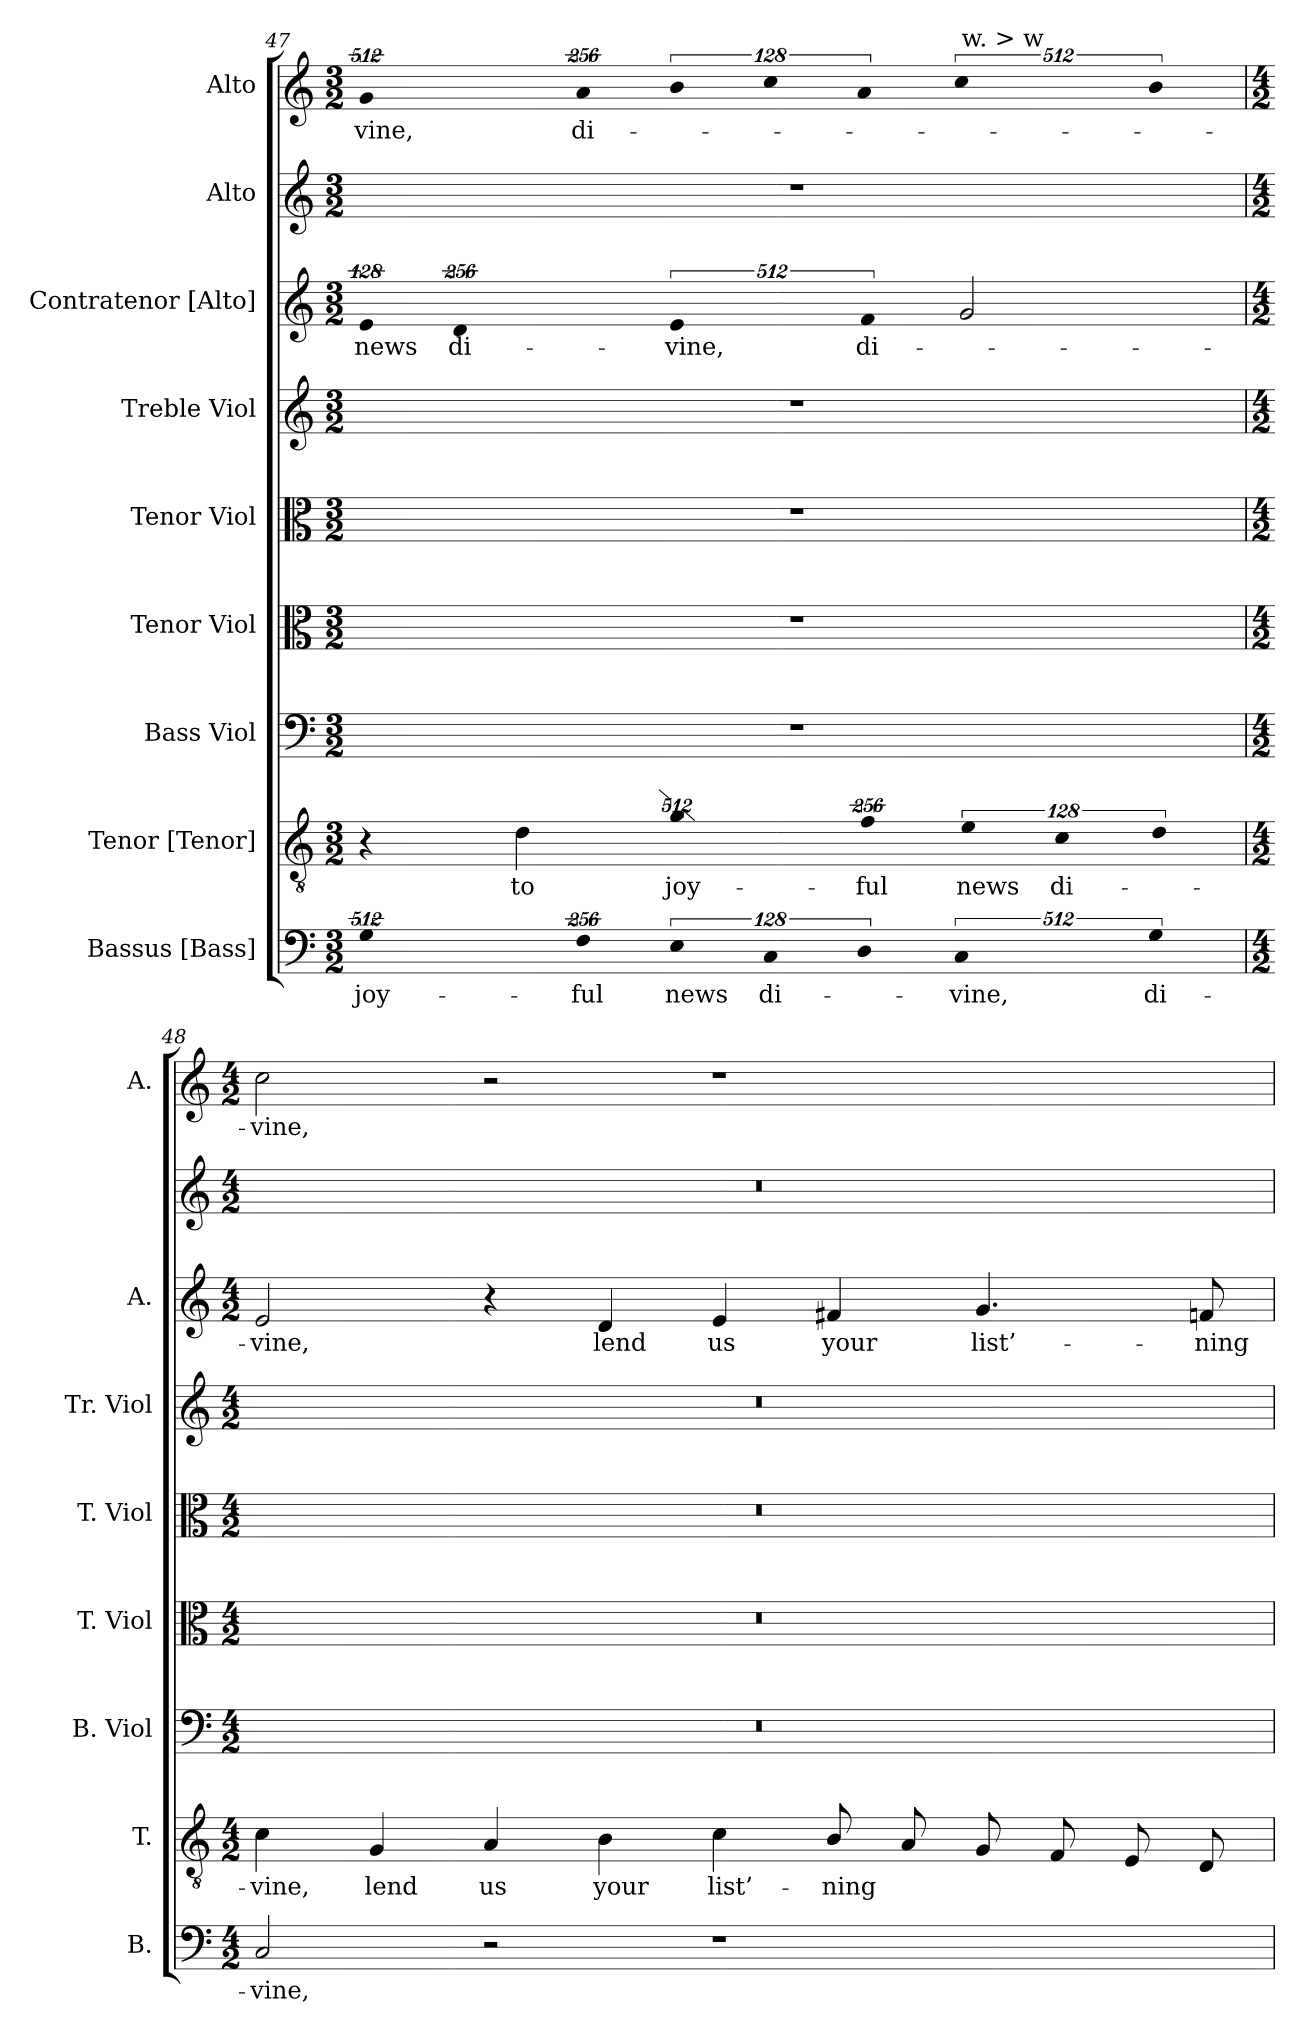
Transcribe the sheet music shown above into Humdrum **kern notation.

**kern	**text	**kern	**text	**kern	**kern	**kern	**kern	**kern	**text	**kern	**kern	**text
*part9	*part9	*part8	*part8	*part7	*part6	*part5	*part4	*part3	*part3	*part2	*part1	*part1
*staff9	*staff9	*staff8	*staff8	*staff7	*staff6	*staff5	*staff4	*staff3	*staff3	*staff2	*staff1	*staff1
*I"Bassus [Bass]	*	*I"Tenor [Tenor]	*	*I"Bass Viol	*I"Tenor Viol	*I"Tenor Viol	*I"Treble Viol	*I"Contratenor [Alto]	*	*I"Alto	*I"Alto	*
*I'B.	*	*I'T.	*	*I'B. Viol	*I'T. Viol	*I'T. Viol	*I'Tr. Viol	*I'A.	*	*	*I'A.	*
*clefF4	*	*clefGv2	*	*clefF4	*clefC3	*clefC3	*clefG2	*clefG2	*	*clefG2	*clefG2	*
*	*	*ITrd7c12	*	*	*	*	*	*	*	*	*	*
*k[]	*	*k[]	*	*k[]	*k[]	*k[]	*k[]	*k[]	*	*k[]	*k[]	*
*C:	*	*C:	*	*C:	*C:	*C:	*C:	*C:	*	*C:	*C:	*
*M3/2	*	*M3/2	*	*M3/2	*M3/2	*M3/2	*M3/2	*M3/2	*	*M3/2	*M3/2	*
=47	=47	=47	=47	=47	=47	=47	=47	=47	=47	=47	=47	=47
!LO:N:vis=2	!	!	!	!	!	!	!	!	!	!	!	!
!	!LO:LY:b:color=#000000	!	!	!LO:N:vis=1	!LO:N:vis=1	!LO:N:vis=1	!LO:N:vis=1	!LO:N:vis=4	!	!	!	!
!	!	!	!	!	!	!	!	!	!LO:LY:b:color=#000000	!LO:N:vis=1	!LO:N:vis=2	!
!	!	!	!	!	!	!	!	!	!	!	!	!LO:LY:b:color=#000000
1024%341Gi\	joy-	4r	.	1.r	1.r	1.r	1.r	512%85ei/	news	1.r	1024%341gi/	-vine,
!	!	!	!	!	!	!	!	!LO:N:vis=2	!	!	!	!
!	!	!	!	!	!	!	!	!	!LO:LY:b:color=#000000	!	!	!
.	.	.	.	.	.	.	.	512%171di/	di-	.	.	.
!	!	!	!LO:LY:b:color=#000000	!	!	!	!	!	!	!	!	!
.	.	4Di\	to	.	.	.	.	.	.	.	.	.
!LO:N:vis=4	!	!	!	!	!	!	!	!	!	!	!	!
!	!LO:LY:b:color=#000000	!	!	!	!	!	!	!	!	!	!LO:N:vis=4	!
!	!	!	!	!	!	!	!	!	!	!	!	!LO:LY:b:color=#000000
1024%171Fi\	-ful	.	.	.	.	.	.	.	.	.	1024%171ai/	di-
!LO:N:vis=4	!	!	!	!	!	!	!	!	!	!	!	!
!	!LO:LY:b:color=#000000	!LO:N:vis=2	!	!	!	!	!	!	!	!	!	!
!	!	!	!LO:LY:b:color=#000000	!	!	!	!	!LO:N:vis=2	!	!	!	!
!	!	!	!	!	!	!	!	!	!LO:LY:b:color=#000000	!	!LO:N:vis=4	!
512%85Ei\	news	1024%341Gi\	joy-	.	.	.	.	1024%341ei/	-vine,	.	512%85bi\	.
!LO:N:vis=4	!	!	!	!	!	!	!	!	!	!	!	!
!	!LO:LY:b:color=#000000	!	!	!	!	!	!	!	!	!	!LO:N:vis=4	!
1024%171Ci/	di-	.	.	.	.	.	.	.	.	.	1024%171cci\	.
!LO:N:vis=4	!	!LO:N:vis=4	!	!	!	!	!	!	!	!	!	!
!	!	!	!LO:LY:b:color=#000000	!	!	!	!	!LO:N:vis=4	!	!	!	!
!	!	!	!	!	!	!	!	!	!LO:LY:b:color=#000000	!	!LO:N:vis=4	!
1024%171Di/	.	1024%171Fi\	-ful	.	.	.	.	1024%171fi/	di-	.	1024%171ai/	.
!LO:N:vis=2	!	!	!	!	!	!	!	!	!	!	!	!
!	!LO:LY:b:color=#000000	!LO:N:vis=4	!	!	!	!	!	!	!	!	!	!
!	!	!	!	!	!	!	!	!	!	!	!LO:TX:a:t=w. > w	!
!	!	!	!LO:LY:b:color=#000000	!	!	!	!	!	!	!	!LO:N:vis=2	!
1024%341Ci/	-vine,	512%85Ei\	news	.	.	.	.	2gi/	.	.	1024%341cci\	.
!	!	!LO:N:vis=4	!	!	!	!	!	!	!	!	!	!
!	!	!	!LO:LY:b:color=#000000	!	!	!	!	!	!	!	!	!
.	.	1024%171Ci\	di-	.	.	.	.	.	.	.	.	.
!LO:N:vis=4	!	!	!	!	!	!	!	!	!	!	!	!
!	!LO:LY:b:color=#000000	!LO:N:vis=4	!	!	!	!	!	!	!	!	!LO:N:vis=4	!
1024%171Gi\	di-	1024%171Di\	.	.	.	.	.	.	.	.	1024%171bi\	.
!!LO:PB:g=z
=48	=48	=48	=48	=48	=48	=48	=48	=48	=48	=48	=48	=48
*M4/2	*	*M4/2	*	*M4/2	*M4/2	*M4/2	*M4/2	*M4/2	*	*M4/2	*M4/2	*
!	!LO:LY:b:color=#000000	!	!	!	!	!	!	!	!	!	!	!
!	!	!	!LO:LY:b:color=#000000	!LO:N:vis=1	!LO:N:vis=1	!LO:N:vis=1	!LO:N:vis=1	!	!	!	!	!
!	!	!	!	!	!	!	!	!	!LO:LY:b:color=#000000	!LO:N:vis=1	!	!
!	!	!	!	!	!	!	!	!	!	!	!	!LO:LY:b:color=#000000
2Ci/	-vine,	4Ci\	-vine,	0r	0r	0r	0r	2ei/	-vine,	0r	2cci\	-vine,
!	!	!	!LO:LY:b:color=#000000	!	!	!	!	!	!	!	!	!
.	.	4GGi/	lend	.	.	.	.	.	.	.	.	.
!	!	!	!LO:LY:b:color=#000000	!	!	!	!	!	!	!	!	!
2r	.	4AAi/	us	.	.	.	.	4r	.	.	2r	.
!	!	!	!LO:LY:b:color=#000000	!	!	!	!	!	!	!	!	!
!	!	!	!	!	!	!	!	!	!LO:LY:b:color=#000000	!	!	!
.	.	4BBi\	your	.	.	.	.	4di/	lend	.	.	.
!	!	!	!LO:LY:b:color=#000000	!	!	!	!	!	!	!	!	!
!	!	!	!	!	!	!	!	!	!LO:LY:b:color=#000000	!	!	!
1r	.	4Ci\	list’-	.	.	.	.	4ei/	us	.	1r	.
!	!	!	!LO:LY:b:color=#000000	!	!	!	!	!	!	!	!	!
!	!	!	!	!	!	!	!	!	!LO:LY:b:color=#000000	!	!	!
.	.	8BBi/	-ning	.	.	.	.	4f#Xi/	your	.	.	.
.	.	8AAi/	.	.	.	.	.	.	.	.	.	.
!	!	!	!	!	!	!	!	!	!LO:LY:b:color=#000000	!	!	!
.	.	8GGi/	.	.	.	.	.	4.gi/	list’-	.	.	.
.	.	8FFi/	.	.	.	.	.	.	.	.	.	.
.	.	8EEi/	.	.	.	.	.	.	.	.	.	.
!	!	!	!	!	!	!	!	!	!LO:LY:b:color=#000000	!	!	!
.	.	8DDi/	.	.	.	.	.	8fni/	-ning	.	.	.
=	=	=	=	=	=	=	=	=	=	=	=	=
*-	*-	*-	*-	*-	*-	*-	*-	*-	*-	*-	*-	*-
